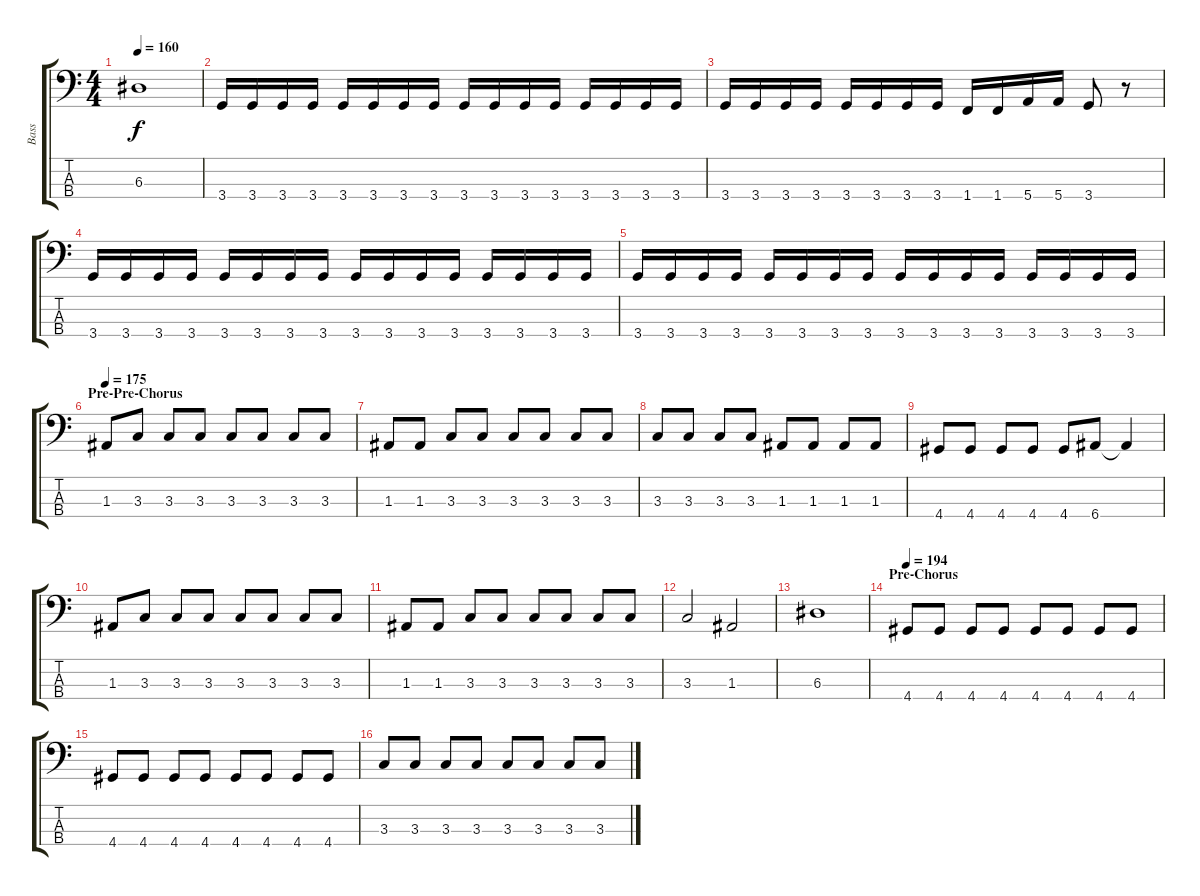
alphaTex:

\track ("Bass" "Bass") {instrument electricbassfinger}
\staff {score tabs}
\tuning (G2 D2 A1 E1) {hide}
\ts (4 4)
\tempo 160
\clef f4
\ks c
6.3{t}.1{dy f} |
3.4.16 3.4.16 3.4.16 3.4.16 3.4.16 3.4.16 3.4.16 3.4.16 3.4.16 3.4.16 3.4.16 3.4.16 3.4.16 3.4.16 3.4.16 3.4.16 |
3.4.16 3.4.16 3.4.16 3.4.16 3.4.16 3.4.16 3.4.16 3.4.16 1.4.16 1.4.16 5.4.16 5.4.16 3.4.8 r.8 |
3.4.16 3.4.16 3.4.16 3.4.16 3.4.16 3.4.16 3.4.16 3.4.16 3.4.16 3.4.16 3.4.16 3.4.16 3.4.16 3.4.16 3.4.16 3.4.16 |
3.4.16 3.4.16 3.4.16 3.4.16 3.4.16 3.4.16 3.4.16 3.4.16 3.4.16 3.4.16 3.4.16 3.4.16 3.4.16 3.4.16 3.4.16 3.4.16 |
\section ("" "Pre-Pre-Chorus")
\tempo 175
1.3.8 3.3.8 3.3.8 3.3.8 3.3.8 3.3.8 3.3.8 3.3.8 |
1.3.8 1.3.8 3.3.8 3.3.8 3.3.8 3.3.8 3.3.8 3.3.8 |
3.3.8 3.3.8 3.3.8 3.3.8 1.3.8 1.3.8 1.3.8 1.3.8 |
4.4.8 4.4.8 4.4.8 4.4.8 4.4.8 6.4.8 6.4{t}.4 |
1.3.8 3.3.8 3.3.8 3.3.8 3.3.8 3.3.8 3.3.8 3.3.8 |
1.3.8 1.3.8 3.3.8 3.3.8 3.3.8 3.3.8 3.3.8 3.3.8 |
3.3.2 1.3.2 |
6.3.1 |
\section ("" "Pre-Chorus")
\tempo 194
4.4.8 4.4.8 4.4.8 4.4.8 4.4.8 4.4.8 4.4.8 4.4.8 |
4.4.8 4.4.8 4.4.8 4.4.8 4.4.8 4.4.8 4.4.8 4.4.8 |
3.3.8 3.3.8 3.3.8 3.3.8 3.3.8 3.3.8 3.3.8 3.3.8
